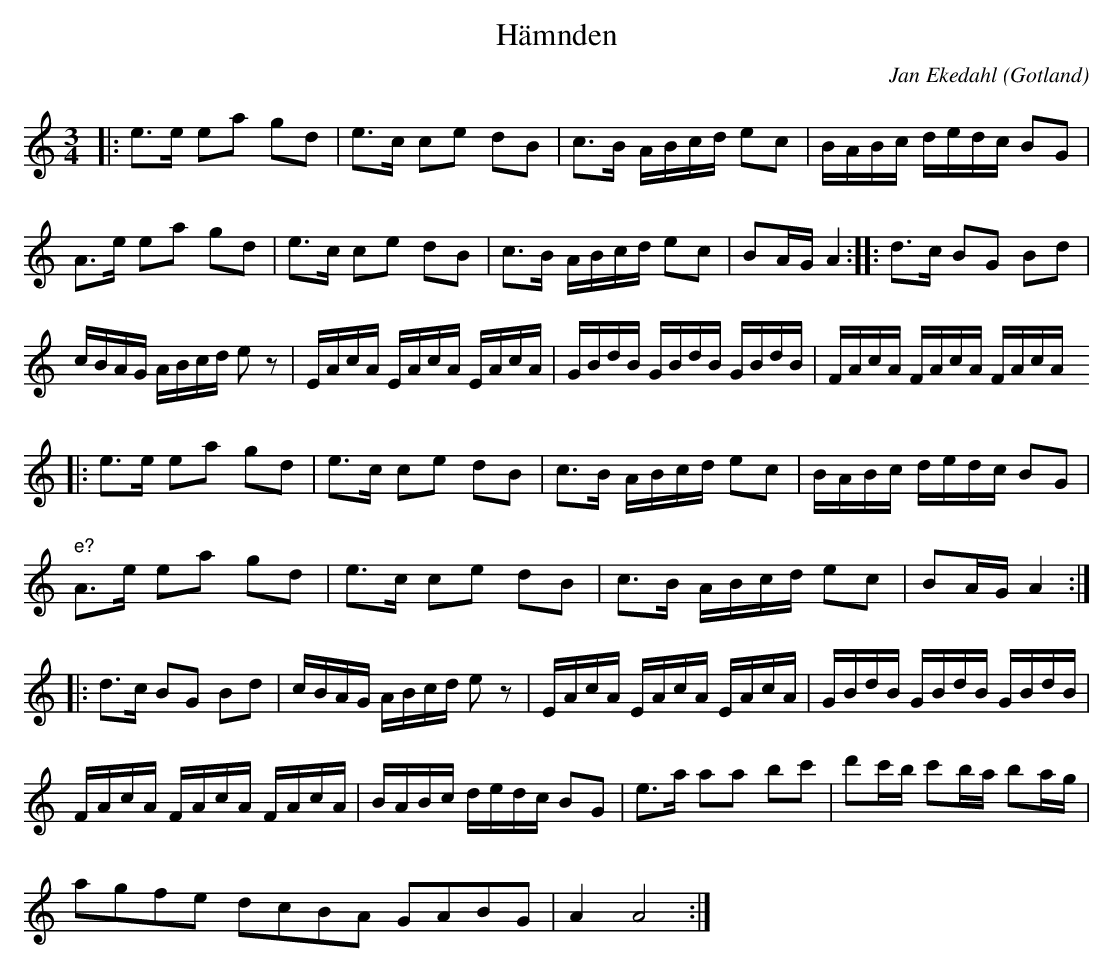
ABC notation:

X:1
T:Hämnden
O:Gotland
C:Jan Ekedahl
M:3/4
L:1/8
K:Am
|: e>e ea gd | e>c ce dB | c>B A/B/c/d/ ec | B/A/B/c/ d/e/d/c/ BG | A>e ea gd | e>c ce dB | c>B A/B/c/d/ ec | BA/G/ A2:| |:d>c BG Bd | c/B/A/G/ A/B/c/d/ ez | E/A/c/A/ E/A/c/A/ E/A/c/A/ | G/B/d/B/ G/B/d/B/ G/B/d/B/ | F/A/c/A/ F/A/c/A/ F/A/c/A/
|: e>e ea gd | e>c ce dB | c>B A/B/c/d/ ec | B/A/B/c/ d/e/d/c/ BG |
"e?"A>e ea gd | e>c ce dB | c>B A/B/c/d/ ec | BA/G/ A2:|
|:d>c BG Bd | c/B/A/G/ A/B/c/d/ ez | E/A/c/A/ E/A/c/A/ E/A/c/A/ | G/B/d/B/ G/B/d/B/ G/B/d/B/ |
F/A/c/A/ F/A/c/A/ F/A/c/A/ | B/A/B/c/ d/e/d/c/ BG | e>a aa bc' | d'c'/b/ c'b/a/ ba/g/ |
agfe dcBA GABG | A2 A4 :|
